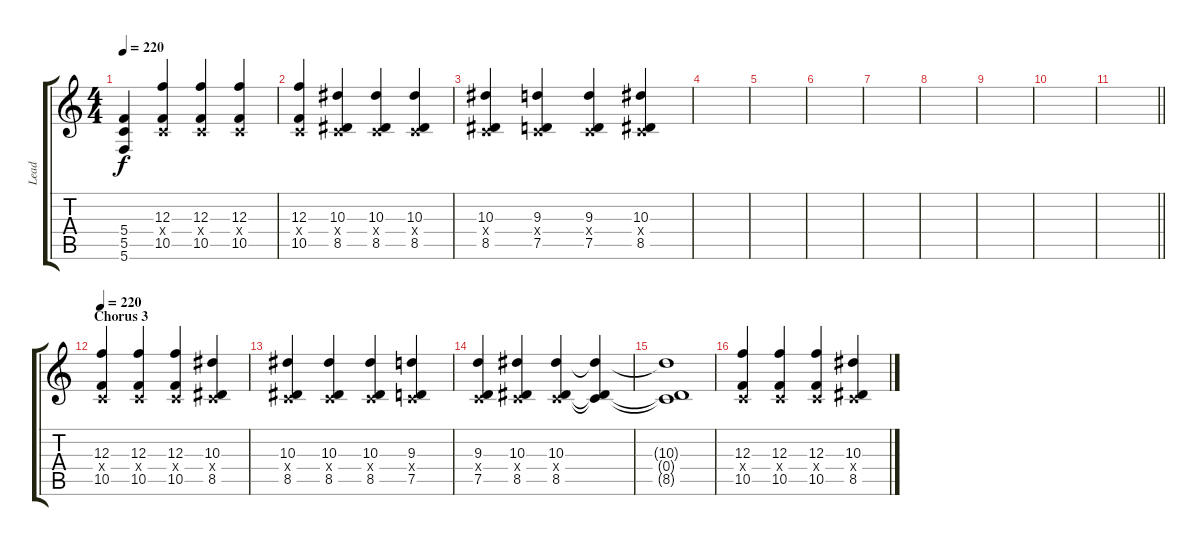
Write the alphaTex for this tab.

\track ("Lead" "Lead") {instrument distortionguitar}
\staff {score tabs}
\tuning (D4 A3 F3 C3 G2 C2) {hide}
\ts (4 4)
\tempo 220
\clef g2
\ks c
(5.4 5.5 5.6).4{dy f} (12.3 0.4{x} 10.5).4 (12.3 0.4{x} 10.5).4 (12.3 0.4{x} 10.5).4 |
(12.3 0.4{x} 10.5).4 (10.3 0.4{x} 8.5).4 (10.3 0.4{x} 8.5).4 (10.3 0.4{x} 8.5).4 |
(10.3 0.4{x} 8.5).4 (9.3 0.4{x} 7.5).4 (9.3 0.4{x} 7.5).4 (10.3 0.4{x} 8.5).4 |
|
|
|
|
|
|
|
\barLineRight lightlight
|
\section ("" "Chorus 3")
\tempo 220
(12.3 0.4{x} 10.5).4 (12.3 0.4{x} 10.5).4 (12.3 0.4{x} 10.5).4 (10.3 0.4{x} 8.5).4 |
(10.3 0.4{x} 8.5).4 (10.3 0.4{x} 8.5).4 (10.3 0.4{x} 8.5).4 (9.3 0.4{x} 7.5).4 |
(9.3 0.4{x} 7.5).4 (10.3 0.4{x} 8.5).4 (10.3 0.4{x} 8.5).4 (10.3{t} 0.4{t} 8.5{t}).4 |
(10.3{t} 0.4{t} 8.5{t}).1 |
(12.3 0.4{x} 10.5).4 (12.3 0.4{x} 10.5).4 (12.3 0.4{x} 10.5).4 (10.3 0.4{x} 8.5).4
